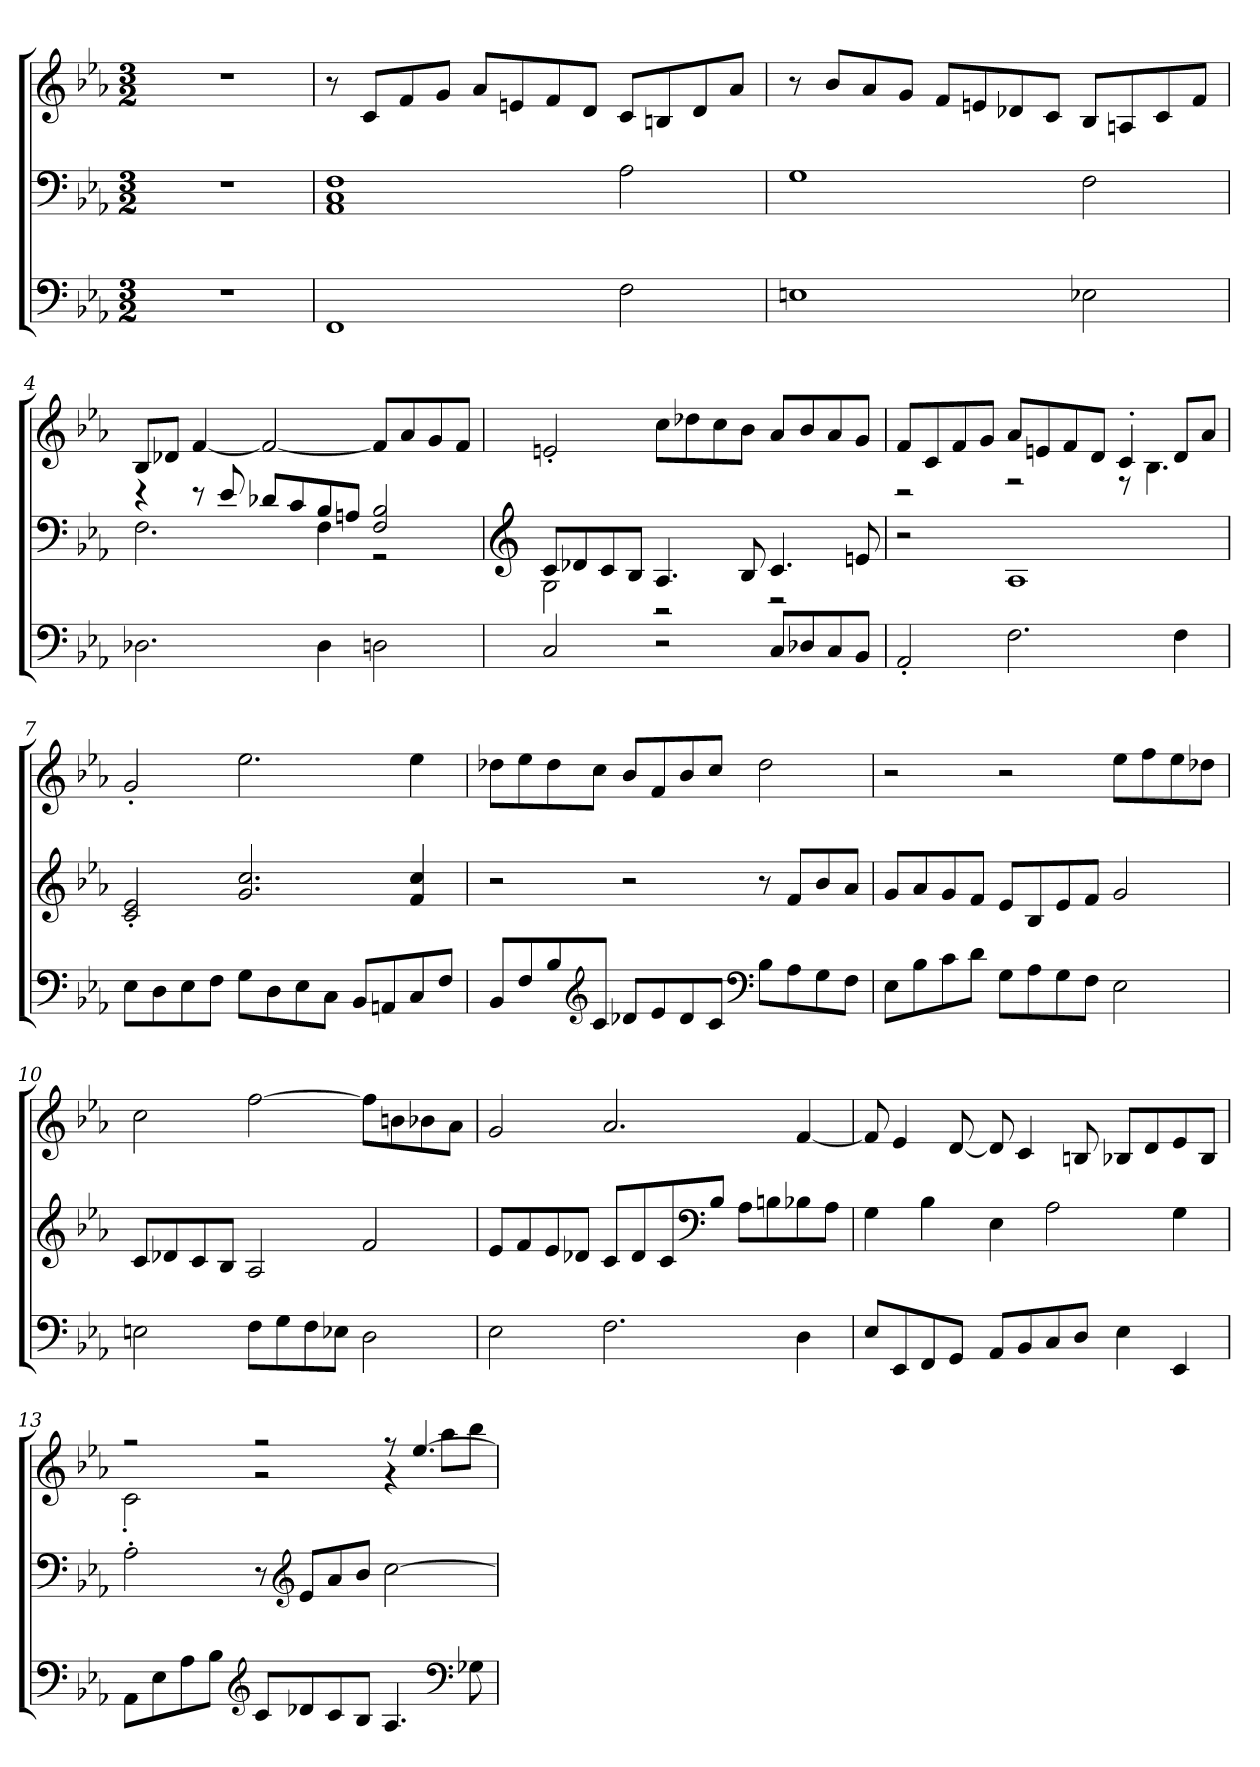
**kern	**kern	**kern
*part3	*part2	*part1
*staff3	*staff2	*staff1
*clefF4	*clefF4	*clefG2
*k[b-e-a-]	*k[b-e-a-]	*k[b-e-a-]
*M3/2	*M3/2	*M3/2
*MM100	*MM100	*MM100
=1	=1	=1
1.r	1.r	1.r
=2	=2	=2
*	*	*MM67
1FF	1AA- 1C 1F	8r
.	.	8c/L
.	.	8f/
.	.	8g/J
.	.	8a-/L
.	.	8en/
.	.	8f/
.	.	8d/J
*	*	*MM73
2F\	2A-\	8c/L
.	.	8Bn/
.	.	8d/
*	*	*MM70
.	.	8a-/J
=3	=3	=3
1En	1G	8r
.	.	8b-/L
.	.	8a-/
.	.	8g/J
.	.	8f/L
.	.	8en/
.	.	8d-X/
.	.	8c/J
*	*	*MM73
2E-X\	2F\	8B-/L
.	.	8An/
.	.	8c/
*	*	*MM70
.	.	8f/J
!!LO:LB:g=z
=4	=4	=4
*	*^	*
2.D-X\	4r	2.F\	8B-/L
.	.	.	8d-X/J
.	8r	.	[4f/
.	8e-/	.	.
.	8d-X/L	.	2f/_
.	8c/	.	.
4D-\	8B-/	4F\	.
.	8An/J	.	.
*	*	*	*MM73
2Dn\	2F/ 2B-/	2r	8f/L]
.	.	.	8a-/
.	.	.	8g/
*	*	*	*MM70
.	.	.	8f/J
=5	=5	=5	=5
*	*clefG2	*	*
2C/	8c/L	2G\	2en'/
.	8d-X/	.	.
.	8c/	.	.
.	8B-/J	.	.
*	*	*	*MM73
2r	4.A-/	2r	8cc\L
.	.	.	8dd-X\
.	.	.	8cc\
.	8B-/	.	8b-\J
8C/L	4.c/	2r	8a-/L
8D-X/	.	.	8b-/
8C/	.	.	8a-/
8BB-/J	8en/	.	8g/J
*	*v	*v	*
!!LO:LB:g=z
=6	=6	=6
*	*	*^
2AA-'/	2r	8f/L	2r
*	*	*MM73	*
.	.	8c/	.
.	.	8f/	.
*	*	*MM71	*
.	.	8g/J	.
*	*	*MM73	*
2.F\	1A-	8a-/L	2r
.	.	8en/	.
.	.	8f/	.
.	.	8d/J	.
.	.	4c'/	8r
.	.	.	4.B-\
*	*	*MM73	*
4F\	.	8d/L	.
*	*	*MM70	*
.	.	8a-/J	.
*	*	*v	*v
=7	=7	=7
8E-\L	2c/' 2e-/'	2g'/
8D\	.	.
8E-\	.	.
8F\J	.	.
*	*	*MM73
8G\L	2.g/ 2.cc/	2.ee-\
8D\	.	.
8E-\	.	.
8C\J	.	.
8BB-/L	.	.
8AAn/	.	.
*	*	*MM73
8C/	4f/ 4cc/	4ee-\
8F/J	.	.
=8	=8	=8
8BB-/L	2r	8dd-X\L
8F/	.	8ee-\
8B-/	.	8dd-\
*clefG2	*	*
8c/J	.	8cc\J
8d-X/L	2r	8b-/L
8e-/	.	8f/
8d-/	.	8b-/
8c/J	.	8cc/J
*clefF4	*	*
*	*	*MM73
8B-\L	8r	2dd-\
8A-\	8f/L	.
8G\	8b-/	.
8F\J	8a-/J	.
!!LO:LB:g=z
=9	=9	=9
8E-\L	8g/L	2r
8B-\	8a-/	.
8c\	8g/	.
8d\J	8f/J	.
8G\L	8e-/L	2r
8A-\	8B-/	.
8G\	8e-/	.
8F\J	8f/J	.
*	*	*MM73
2E-\	2g/	8ee-\L
.	.	8ff\
.	.	8ee-\
*	*	*MM70
.	.	8dd-X\J
=10	=10	=10
2En\	8c/L	2cc\
.	8d-X/	.
.	8c/	.
.	8B-/J	.
*	*	*MM73
8F\L	2A-/	[2ff\
8G\	.	.
8F\	.	.
8E-X\J	.	.
*	*	*MM73
2D\	2f/	8ff\L]
.	.	8bn\
.	.	8b-X\
*	*	*MM70
.	.	8a-\J
!!LO:PB:g=z
=11	=11	=11
2E-\	8e-/L	2g/
.	8f/	.
.	8e-/	.
.	8d-X/J	.
*	*	*MM73
2.F\	8c/L	2.a-/
.	8d-/	.
.	8c/	.
*	*clefF4	*
.	8B-/J	.
.	8A-\L	.
.	8Bn\	.
*	*	*MM73
4D\	8B-X\	[4f/
.	8A-\J	.
=12	=12	=12
8E-/L	4G\	8f/]
8EE-/	.	4e-/
8FF/	4B-\	.
8GG/J	.	[8d/
8AA-/L	4E-\	8d/]
8BB-/	.	4c/
8C/	2A-\	.
8D/J	.	8Bn/
4E-\	.	8B-X/L
.	.	8d/
4EE-/	4G\	8e-/
.	.	8B-/J
!!LO:LB:g=z
=13	=13	=13
*	*	*^
8AA-\L	2A-'\	2r	2c'\
8E-\	.	.	.
8A-\	.	.	.
8B-\J	.	.	.
*clefG2	*	*	*
8c/L	8r	2r	2r
*	*clefG2	*	*
8d-X/	8e-/L	.	.
8c/	8a-/	.	.
8B-/J	8b-/J	.	.
*	*	*MM73	*
4.A-/	[2cc\	8r	4r
.	.	[4.ee-/	.
.	.	.	8aa-\L
*clefF4	*	*	*
*	*	*MM70	*
8G-X\	.	.	8bb-\J
*	*	*v	*v
=	=	=
*-	*-	*-
